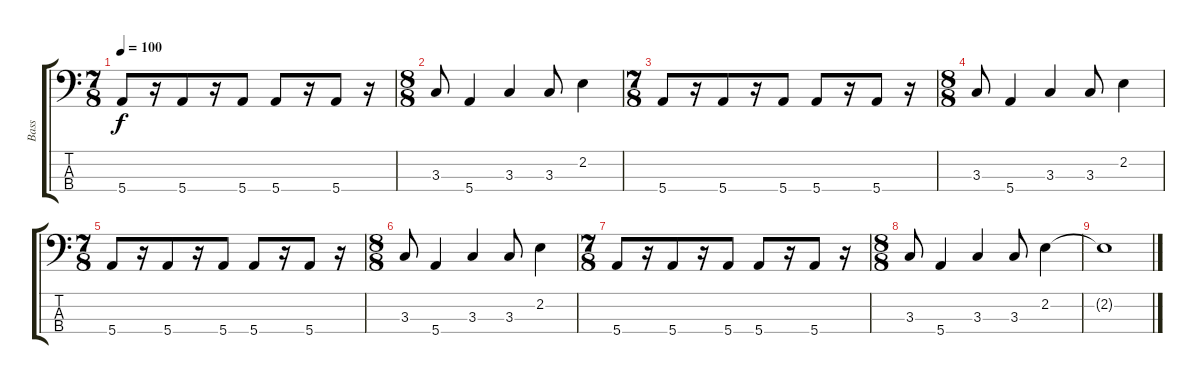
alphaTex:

\track ("Bass" "Bass") {instrument electricbassfinger}
\staff {score tabs}
\tuning (G2 D2 A1 E1) {hide}
\ts (7 8)
\tempo 100
\clef f4
\ks c
5.4.8{dy f} r.16 5.4.8 r.16 5.4.8 5.4.8 r.16 5.4.8 r.16 |
\ts (8 8)
3.3.8 5.4.4 3.3.4 3.3.8 2.2.4 |
\ts (7 8)
5.4.8 r.16 5.4.8 r.16 5.4.8 5.4.8 r.16 5.4.8 r.16 |
\ts (8 8)
3.3.8 5.4.4 3.3.4 3.3.8 2.2.4 |
\ts (7 8)
5.4.8 r.16 5.4.8 r.16 5.4.8 5.4.8 r.16 5.4.8 r.16 |
\ts (8 8)
3.3.8 5.4.4 3.3.4 3.3.8 2.2.4 |
\ts (7 8)
5.4.8 r.16 5.4.8 r.16 5.4.8 5.4.8 r.16 5.4.8 r.16 |
\ts (8 8)
3.3.8 5.4.4 3.3.4 3.3.8 2.2.4 |
2.2{t}.1
